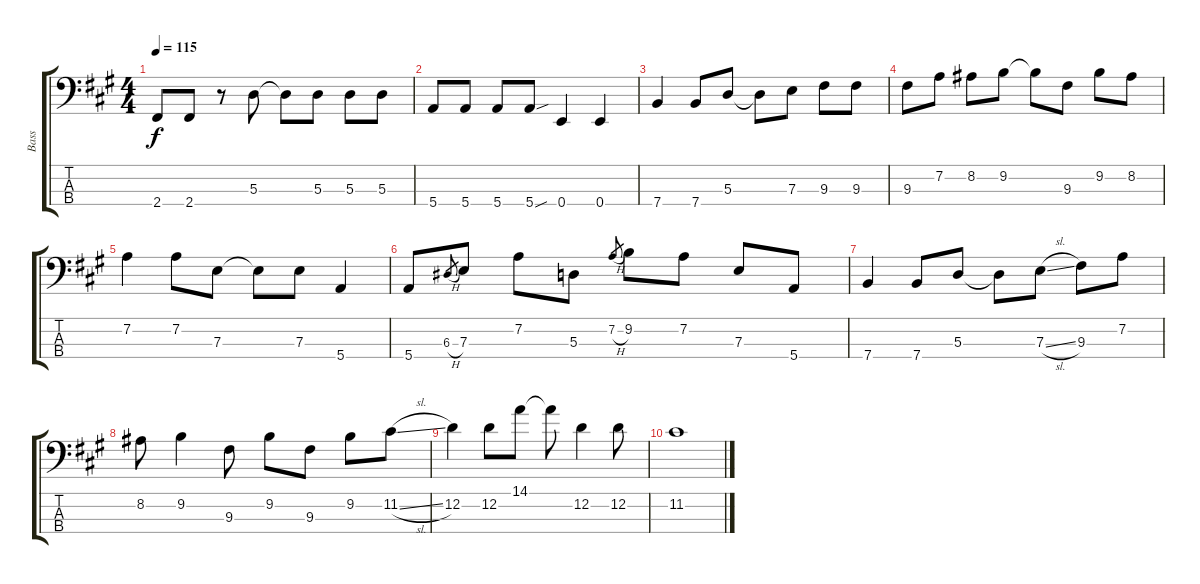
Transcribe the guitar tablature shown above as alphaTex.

\track ("Bass" "Bass") {instrument electricbassfinger}
\staff {score tabs}
\tuning (G2 D2 A1 E1) {hide}
\ts (4 4)
\tempo 115
\clef f4
\ks a
2.4.8{dy f} 2.4.8 r.8 5.3.8 5.3{t}.8 5.3.8 5.3.8 5.3.8 |
5.4.8 5.4.8 5.4.8 5.4{sou}.8 0.4.4 0.4.4 |
7.4.4 7.4.8 5.3.8 5.3{t}.8 7.3.8 9.3.8 9.3.8 |
9.3.8 7.2.8 8.2.8 9.2.8 9.2{t}.8 9.3.8 9.2.8 8.2.8 |
7.2.4 7.2.8 7.3.8 7.3{t}.8 7.3.8 5.4.4 |
5.4.8 6.3{h}.8{gr} 7.3.8 7.2.8 5.3.8 7.2{h}.8{gr} 9.2.8 7.2.8 7.3.8 5.4.8 |
7.4.4 7.4.8 5.3.8 5.3{t}.8 7.3{sl}.8 9.3.8 7.2.8 |
8.2.8 9.2.4 9.3.8 9.2.8 9.3.8 9.2.8 11.2{sl}.8 |
12.2.4 12.2.8 14.1.8 14.1{t}.8 12.2.4 12.2.8 |
11.2.1
